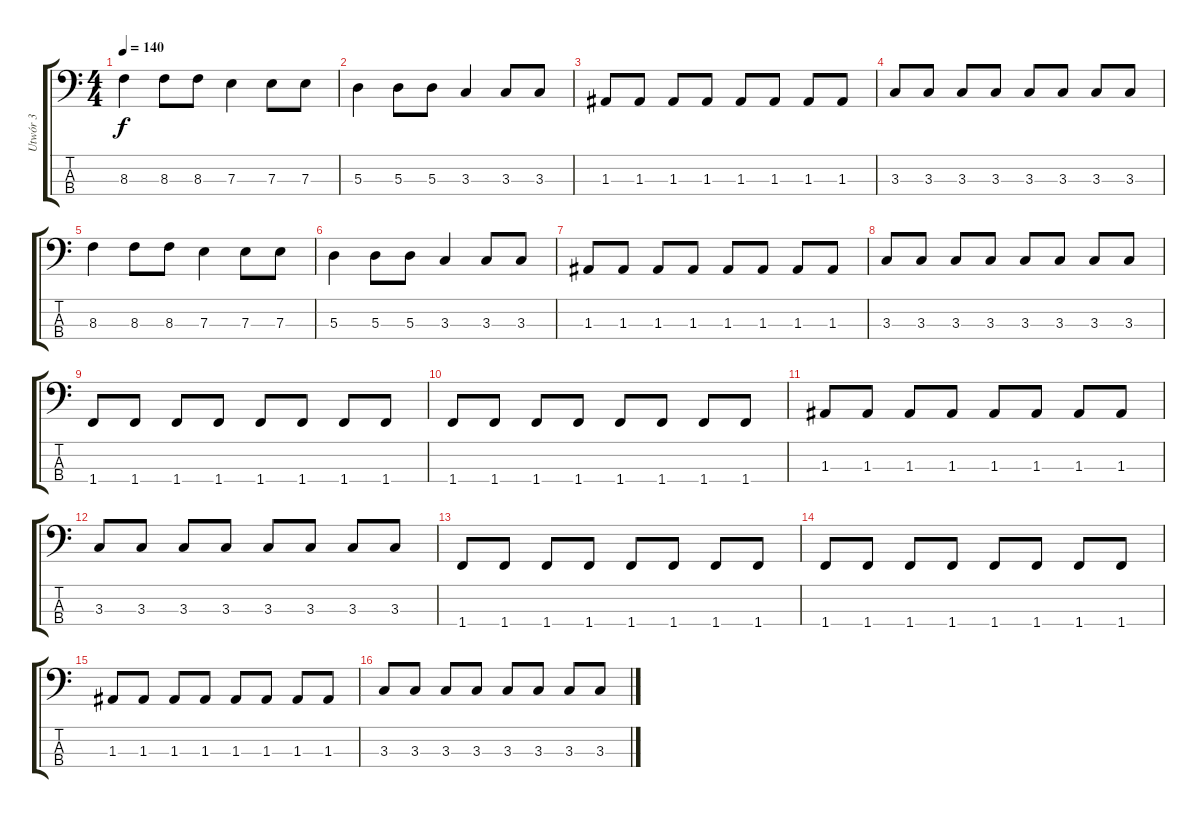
\track ("Utwór 3" "Utwór 3") {instrument electricbasspick}
\staff {score tabs}
\tuning (G2 D2 A1 E1) {hide}
\ts (4 4)
\tempo 140
\clef f4
\ks c
8.3.4{dy f} 8.3.8 8.3.8 7.3.4 7.3.8 7.3.8 |
5.3.4 5.3.8 5.3.8 3.3.4 3.3.8 3.3.8 |
1.3.8 1.3.8 1.3.8 1.3.8 1.3.8 1.3.8 1.3.8 1.3.8 |
3.3.8 3.3.8 3.3.8 3.3.8 3.3.8 3.3.8 3.3.8 3.3.8 |
8.3.4 8.3.8 8.3.8 7.3.4 7.3.8 7.3.8 |
5.3.4 5.3.8 5.3.8 3.3.4 3.3.8 3.3.8 |
1.3.8 1.3.8 1.3.8 1.3.8 1.3.8 1.3.8 1.3.8 1.3.8 |
3.3.8 3.3.8 3.3.8 3.3.8 3.3.8 3.3.8 3.3.8 3.3.8 |
1.4.8 1.4.8 1.4.8 1.4.8 1.4.8 1.4.8 1.4.8 1.4.8 |
1.4.8 1.4.8 1.4.8 1.4.8 1.4.8 1.4.8 1.4.8 1.4.8 |
1.3.8 1.3.8 1.3.8 1.3.8 1.3.8 1.3.8 1.3.8 1.3.8 |
3.3.8 3.3.8 3.3.8 3.3.8 3.3.8 3.3.8 3.3.8 3.3.8 |
1.4.8 1.4.8 1.4.8 1.4.8 1.4.8 1.4.8 1.4.8 1.4.8 |
1.4.8 1.4.8 1.4.8 1.4.8 1.4.8 1.4.8 1.4.8 1.4.8 |
1.3.8 1.3.8 1.3.8 1.3.8 1.3.8 1.3.8 1.3.8 1.3.8 |
3.3.8 3.3.8 3.3.8 3.3.8 3.3.8 3.3.8 3.3.8 3.3.8
